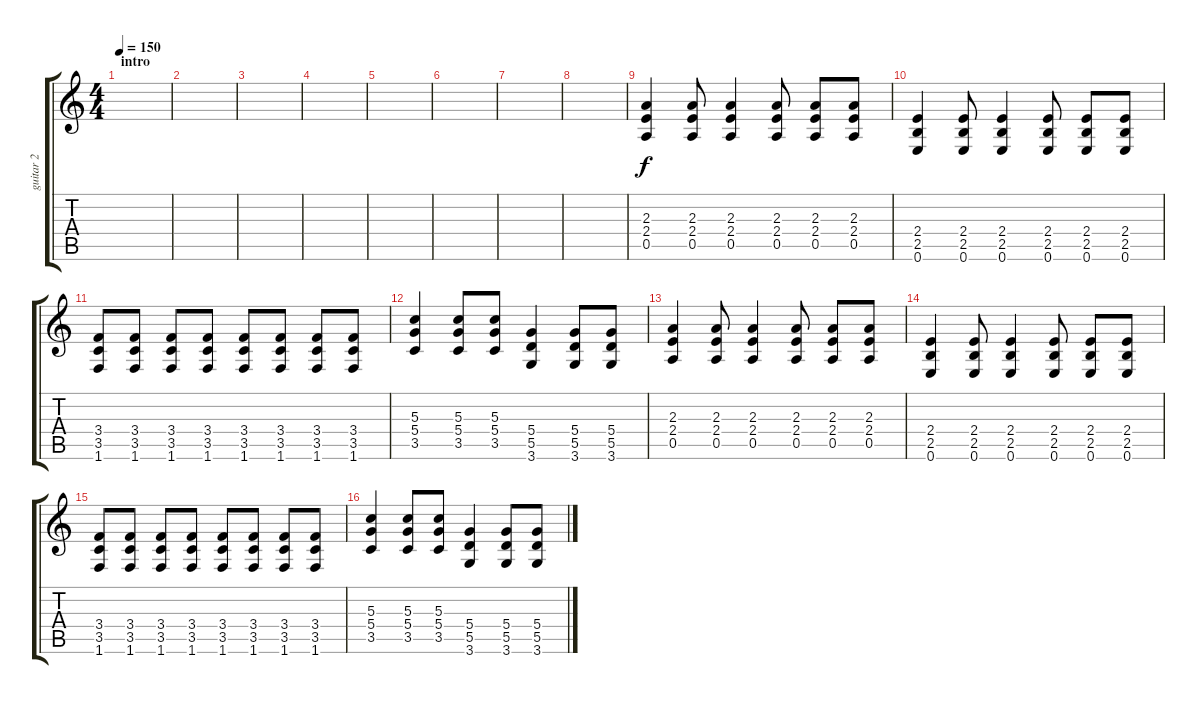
\track ("guitar 2" "guitar 2") {instrument overdrivenguitar}
\staff {score tabs}
\tuning (E4 B3 G3 D3 A2 E2) {hide}
\ts (4 4)
\section ("" "intro")
\tempo 150
\clef g2
\ks c
|
|
|
|
|
|
|
|
(2.3 2.4 0.5).4 (2.3 2.4 0.5).8 (2.3 2.4 0.5).4 (2.3 2.4 0.5).8 (2.3 2.4 0.5).8 (2.3 2.4 0.5).8 |
(2.4 2.5 0.6).4 (2.4 2.5 0.6).8 (2.4 2.5 0.6).4 (2.4 2.5 0.6).8 (2.4 2.5 0.6).8 (2.4 2.5 0.6).8 |
(3.4 3.5 1.6).8 (3.4 3.5 1.6).8 (3.4 3.5 1.6).8 (3.4 3.5 1.6).8 (3.4 3.5 1.6).8 (3.4 3.5 1.6).8 (3.4 3.5 1.6).8 (3.4 3.5 1.6).8 |
(5.3 5.4 3.5).4 (5.3 5.4 3.5).8 (5.3 5.4 3.5).8 (5.4 5.5 3.6).4 (5.4 5.5 3.6).8 (5.4 5.5 3.6).8 |
(2.3 2.4 0.5).4 (2.3 2.4 0.5).8 (2.3 2.4 0.5).4 (2.3 2.4 0.5).8 (2.3 2.4 0.5).8 (2.3 2.4 0.5).8 |
(2.4 2.5 0.6).4 (2.4 2.5 0.6).8 (2.4 2.5 0.6).4 (2.4 2.5 0.6).8 (2.4 2.5 0.6).8 (2.4 2.5 0.6).8 |
(3.4 3.5 1.6).8 (3.4 3.5 1.6).8 (3.4 3.5 1.6).8 (3.4 3.5 1.6).8 (3.4 3.5 1.6).8 (3.4 3.5 1.6).8 (3.4 3.5 1.6).8 (3.4 3.5 1.6).8 |
(5.3 5.4 3.5).4 (5.3 5.4 3.5).8 (5.3 5.4 3.5).8 (5.4 5.5 3.6).4 (5.4 5.5 3.6).8 (5.4 5.5 3.6).8
